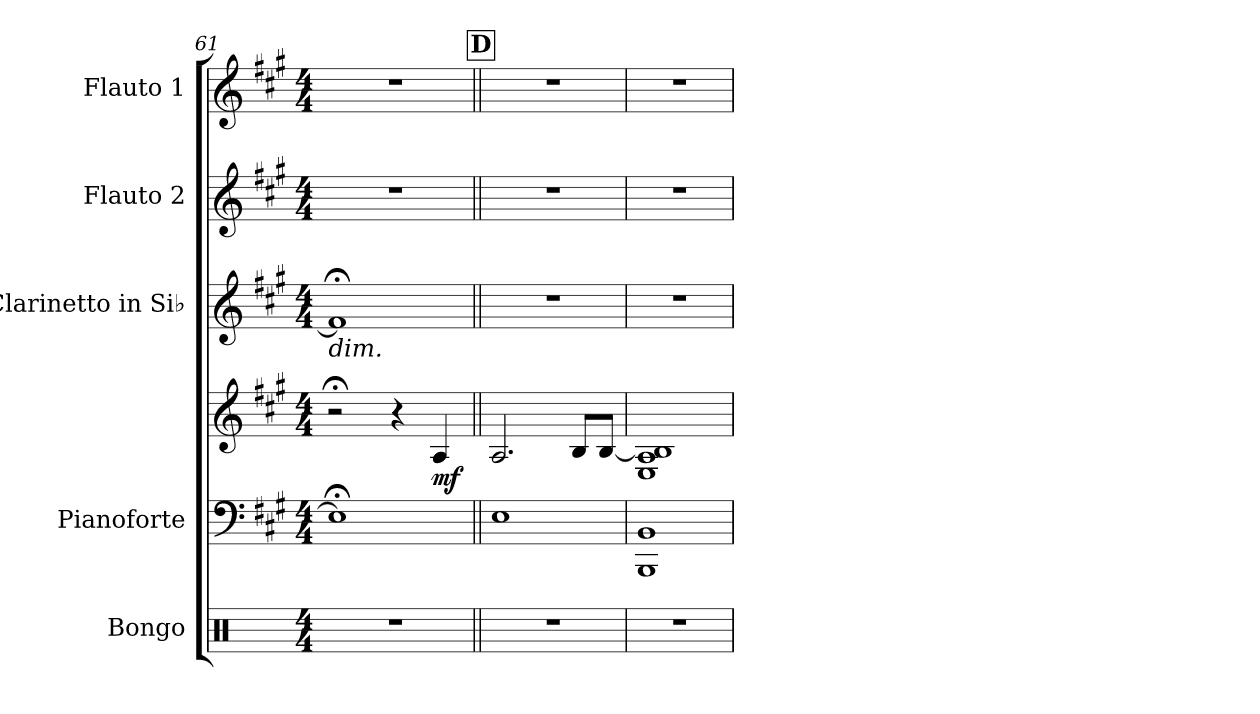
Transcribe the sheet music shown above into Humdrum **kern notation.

**kern	**kern	**kern	**dynam	**kern	**kern	**kern
*part5	*part4	*part4	*part4	*part3	*part2	*part1
*staff6	*staff5	*staff4	*staff4/5	*staff3	*staff2	*staff1
*I"Bongo	*I"Pianoforte	*	*	*I"Clarinetto in Si♭	*I"Flauto 2	*I"Flauto 1
*I'Bon.	*I'Pf.	*	*	*I'Cl. Si♭	*I'Fl.2	*I'Fl.1
*clefX	*clefF4	*clefG2	*	*clefG2	*clefG2	*clefG2
*	*	*	*	*ITrd1c2	*	*
*k[]	*k[f#c#g#]	*k[f#c#g#]	*	*k[f#]	*k[f#c#g#]	*k[f#c#g#]
*M4/4	*M4/4	*M4/4	*	*M4/4	*M4/4	*M4/4
=61	=61	=61	=61	=61	=61	=61
!	!	!	!	!LO:TX:b:i:t=dim.	!	!
1r	1E;<]	2r;<	.	1e;<]	1r	1r
.	.	4r	.	.	.	.
!	!	!	!LO:DY:b	!	!	!
.	.	4A/	mf	.	.	.
!!LO:REH:place=s1:a:B:fs=14:t=D
=62||	=62||	=62||	=62||	=62||	=62||	=62||
1r	1E	2.A/	.	1r	1r	1r
.	.	8B/L	.	.	.	.
.	.	[8B/J	.	.	.	.
!!LO:PB:g=z
=63	=63	=63	=63	=63	=63	=63
1r	1BBB 1BB	1E 1A 1B]	.	1r	1r	1r
=	=	=	=	=	=	=
*-	*-	*-	*-	*-	*-	*-
